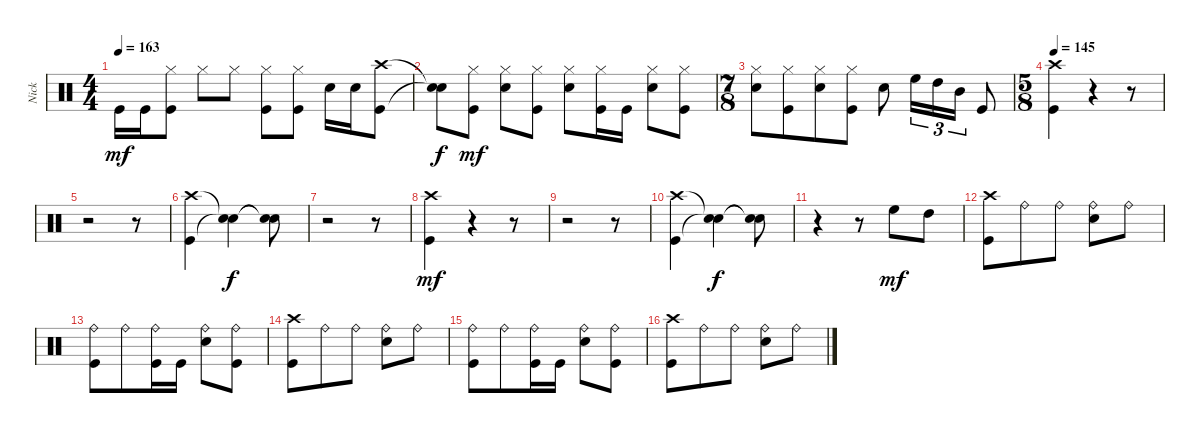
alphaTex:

\track ("Nick" "Nick") {instrument percussion}
\staff {score}
\articulation defaults
\ts (4 4)
\tempo 163
\clef neutral
\ks c "Kick (hit)".16{dy mf} "Kick (hit)".16
("Kick (hit)" "Hi-Hat (closed)").8 "Hi-Hat (closed)".8 "Hi-Hat (closed)".8 ("Kick (hit)" "Hi-Hat (closed)").8 ("Kick (hit)" "Hi-Hat (closed)").8 "Snare (hit) 2".16 "Snare (hit) 2".16 ("Kick (hit)" "Crash high (hit)").8 |
("Snare (hit)"{t} "Snare (hit)"{t}).8{dy f} ("Kick (hit)" "Hi-Hat (closed)").8{dy mf} ("Hi-Hat (closed)" "Snare (hit) 2").8 ("Kick (hit)" "Hi-Hat (closed)").8 ("Hi-Hat (closed)" "Snare (hit) 2").8 ("Kick (hit)" "Hi-Hat (closed)").16 "Kick (hit)".16 ("Hi-Hat (closed)" "Snare (hit) 2").8 ("Kick (hit)" "Hi-Hat (closed)").8 |
\ts (7 8)
("Hi-Hat (closed)" "Snare (hit) 2").8 ("Kick (hit)" "Hi-Hat (closed)").8 ("Hi-Hat (closed)" "Snare (hit) 2").8 ("Kick (hit)" "Hi-Hat (closed)").8 "Snare (hit) 2".8 "High Floor Tom (hit)".16{tu (3 2)} "High Tom (hit)".16{tu (3 2)} "Mid Tom (hit)".16{tu (3 2)} "Kick (hit)".8 |
\ts (5 8)
\tempo 145
("Kick (hit)" "Crash high (hit)").4 r.4 r.8 |
r.2 r.8 |
("Kick (hit)" "Crash high (hit)").4 ("Snare (hit)"{t} "Snare (hit)"{t}).4{dy f} ("Snare (hit)"{t} "Snare (hit)"{t}).8 |
r.2 r.8 |
("Kick (hit)" "Crash high (hit)").4{dy mf} r.4 r.8 |
r.2 r.8 |
("Kick (hit)" "Crash high (hit)").4 ("Snare (hit)"{t} "Snare (hit)"{t}).4{dy f} ("Snare (hit)"{t} "Snare (hit)"{t}).8 |
r.4 r.8 "High Floor Tom (hit)".8{dy mf} "High Tom (hit)".8 |
("Kick (hit)" "Crash high (hit)").8 "Ride (bell)".8 "Ride (bell)".8 ("Ride (bell)" "Snare (hit) 2").8 "Ride (bell)".8 |
("Kick (hit)" "Ride (bell)").8 "Ride (bell)".8 ("Kick (hit)" "Ride (bell)").16 "Kick (hit)".16 ("Ride (bell)" "Snare (hit) 2").8 ("Kick (hit)" "Ride (bell)").8 |
("Kick (hit)" "Crash high (hit)").8 "Ride (bell)".8 "Ride (bell)".8 ("Ride (bell)" "Snare (hit) 2").8 "Ride (bell)".8 |
("Kick (hit)" "Ride (bell)").8 "Ride (bell)".8 ("Kick (hit)" "Ride (bell)").16 "Kick (hit)".16 ("Ride (bell)" "Snare (hit) 2").8 ("Kick (hit)" "Ride (bell)").8 |
("Kick (hit)" "Crash high (hit)").8 "Ride (bell)".8 "Ride (bell)".8 ("Ride (bell)" "Snare (hit) 2").8 "Ride (bell)".8
